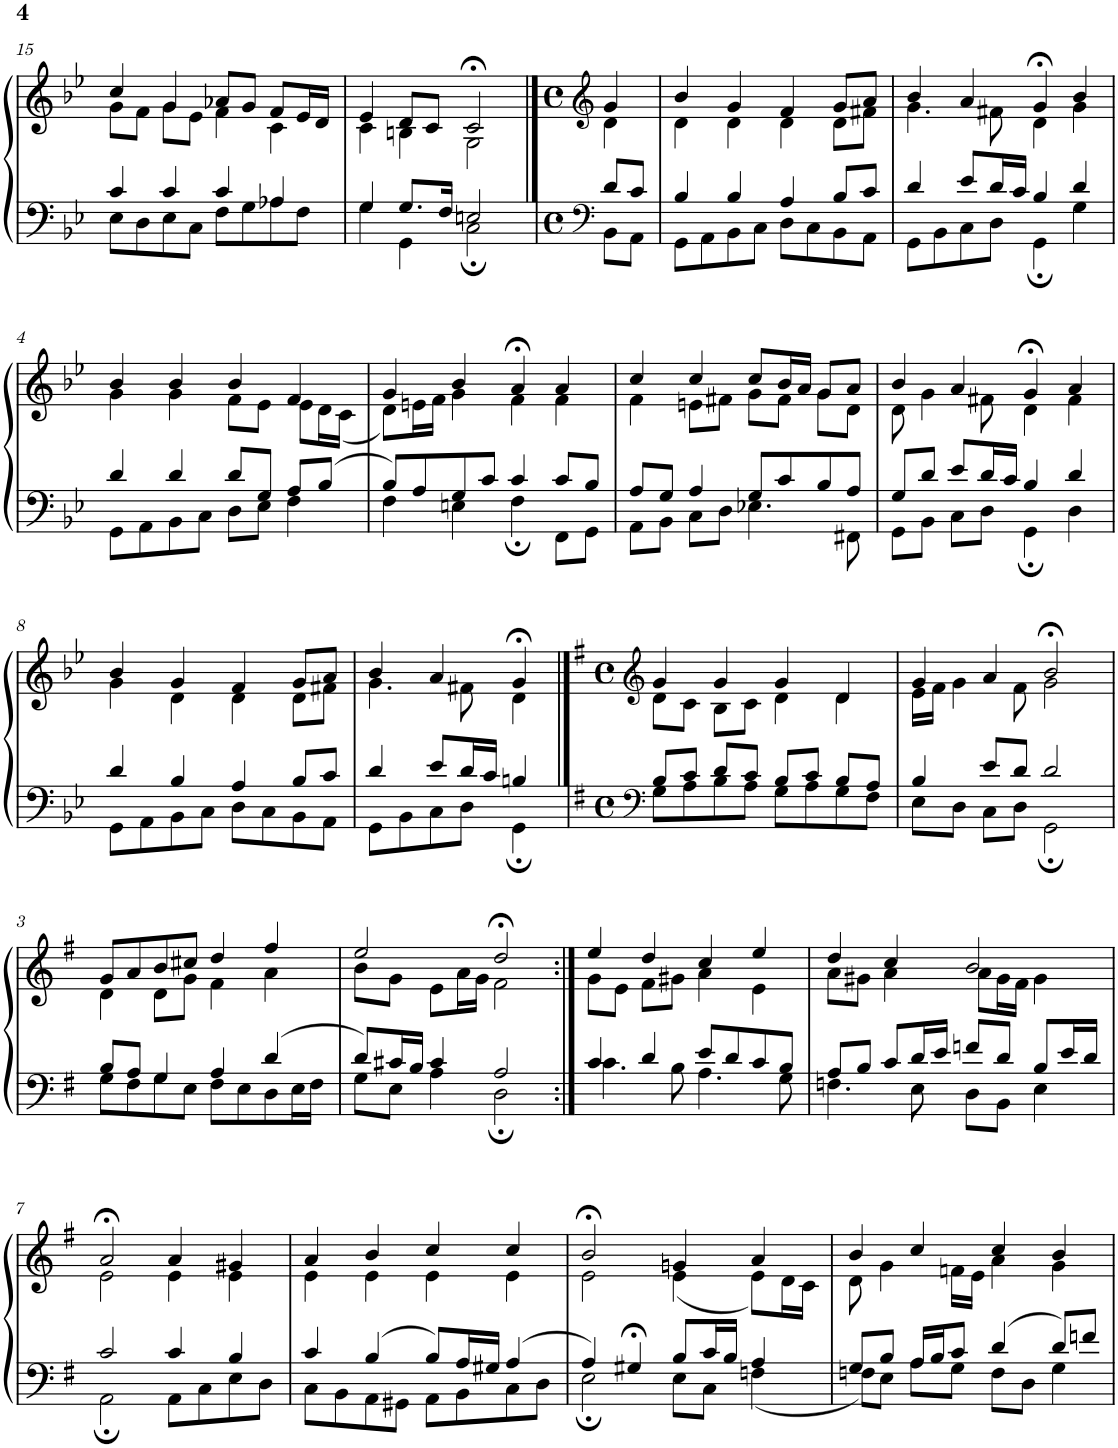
**kern	**kern
*part1	*part1
*staff2	*staff1
*I"Piano	*
*I'Pno	*
!!LO:PB:g=z
*clefF4	*clefG2
*k[b-e-]	*k[b-e-]
*M4/4	*M4/4
*met(c)	*met(c)
=15	=15
*^	*^
4c/	8E-\L	4cc/	8g\L
.	8D\	.	8f\J
4c/	8E-\	4g/	8g\L
.	8C\J	.	8e-\J
4c/	8F\L	8a-X/L	4f\
.	8G\	8g/J	.
4A-X/	8A-\	8f/L	4c\
.	8F\J	16e-/L	.
.	.	16d/JJ	.
=16	=16	=16	=16
4G/	4G\	4e-/	4c\
8.G/L	4GG\	8d/L	4Bn\
.	.	8c/J	.
16F/Jk	.	.	.
2En/	2C;\	2c;</	2G\
==1	==1	==1	==1
*clefF4	*	*clefG2	*
*M4/4	*	*M4/4	*
*met(c)	*	*met(c)	*
8d/L	8BB-\L	4g/	4d\
8c/J	8AA\J	.	.
=2	=2	=2	=2
4B-/	8GG\L	4b-/	4d\
.	8AA\	.	.
4B-/	8BB-\	4g/	4d\
.	8C\J	.	.
4A/	8D\L	4f/	4d\
.	8C\	.	.
8B-/L	8BB-\	8g/L	8d\L
8c/J	8AA\J	8a/J	8f#X\J
=3	=3	=3	=3
4d/	8GG\L	4b-/	4.g\
.	8BB-\	.	.
8e-/L	8C\	4a/	.
16d/L	8D\J	.	8f#X\
16c/JJ	.	.	.
4B-/	4GG;\	4g;</	4d\
4d/	4G\	4b-/	4g\
!!LO:LB:g=z	!!
=4	=4	=4	=4
4d/	8GG\L	4b-/	4g\
.	8AA\	.	.
4d/	8BB-\	4b-/	4g\
.	8C\J	.	.
8d/L	8D\L	4b-/	8f\L
8G/J	8E-\J	.	8e-\J
8A/L	4F\	4f/	8e-\L
8B-/J	.	.	16d\L
.	.	.	(<16c\JJ
=5	=5	=5	=5
8B-/L	4F\	4g/	8d\L)
8A/	.	.	16en\L
.	.	.	16f\JJ
8G/	4En\	4b-/	4g\
8c/J	.	.	.
4c/	4F;\	4a;</	4f\
8c/L	8FF\L	4a/	4f\
8B-/J	8GG\J	.	.
=6	=6	=6	=6
8A/L	8AA\L	4cc/	4f\
8G/J	8BB-\J	.	.
4A/	8C\L	4cc/	8en\L
.	8D\J	.	8f#X\J
8G/L	4.E-X\	8cc/L	8g\L
8c/	.	16b-/L	8f#\J
.	.	16a/JJ	.
8B-/	.	8g/L	8g\L
8A/J	8FF#X\	8a/J	8d\J
=7	=7	=7	=7
8G/L	8GG\L	4b-/	8d\
8d/J	8BB-\J	.	4g\
8e-/L	8C\L	4a/	.
16d/L	8D\J	.	8f#X\
16c/JJ	.	.	.
4B-/	4GG;\	4g;</	4d\
4d/	4D\	4a/	4f#\
!!LO:LB:g=z	!!
=8	=8	=8	=8
4d/	8GG\L	4b-/	4g\
.	8AA\	.	.
4B-/	8BB-\	4g/	4d\
.	8C\J	.	.
4A/	8D\L	4f/	4d\
.	8C\	.	.
8B-/L	8BB-\	8g/L	8d\L
8c/J	8AA\J	8a/J	8f#X\J
=9	=9	=9	=9
4d/	8GG\L	4b-/	4.g\
.	8BB-\	.	.
8e-/L	8C\	4a/	.
16d/L	8D\J	.	8f#X\
16c/JJ	.	.	.
4Bn/	4GG;\	4g;</	4d\
==1	==1	==1	==1
*clefF4	*	*clefG2	*
*k[f#]	*	*k[f#]	*
*M4/4	*	*M4/4	*
*met(c)	*	*met(c)	*
8B/L	8G\L	4g/	8d\L
8c/J	8A\	.	8c\J
8d/L	8B\	4g/	8B\L
8c/J	8A\J	.	8c\J
8B/L	8G\L	4g/	4d\
8c/J	8A\	.	.
8B/L	8G\	4d/	4d\
8A/J	8F#\J	.	.
=2	=2	=2	=2
4B/	8E\L	4g/	16e\LL
.	.	.	16f#\JJ
.	8D\J	.	4g\
8e/L	8C\L	4a/	.
8d/J	8D\J	.	8f#\
2d/	2GG;\	2b;</	2g\
!!LO:LB:g=z	!!
=3	=3	=3	=3
8B/L	8G\L	8g/L	4d\
8A/J	8F#\	8a/	.
4G/	8G\	8b/	8d\L
.	8E\J	8cc#X/J	8g\J
4A/	8F#\L	4dd/	4f#\
.	8E\	.	.
4d/	8D\	4ff#/	4a\
.	16E\L	.	.
.	16F#\JJ	.	.
=4	=4	=4	=4
8d/L	8G\L	2ee/	8b\L
16c#X/L	8E\J	.	8g\J
16B/JJ	.	.	.
4c#/	4A\	.	8e\L
.	.	.	16a\L
.	.	.	16g\JJ
2A/	2D;\	2dd;</	2f#\
=5:|!	=5:|!	=5:|!	=5:|!
4c/	4.c\	4ee/	8g\L
.	.	.	8e\J
4d/	.	4dd/	8f#\L
.	8B\	.	8g#X\J
8e/L	4.A\	4cc/	4a\
8d/	.	.	.
8c/	.	4ee/	4e\
8B/J	8G\	.	.
=6	=6	=6	=6
8A/L	4.Fn\	4dd/	8a\L
8B/J	.	.	8g#X\J
8c/L	.	4cc/	4a\
16d/L	8E\	.	.
16e/JJ	.	.	.
8fn/L	8D\L	2b/	8a\L
8d/J	8BB\J	.	16g#\L
.	.	.	16f#\JJ
8B/L	4E\	.	4g#\
16e/L	.	.	.
16d/JJ	.	.	.
!!LO:LB:g=z	!!
=7	=7	=7	=7
2c/	2AA;\	2a;</	2e\
4c/	8AA\L	4a/	4e\
.	8C\	.	.
4B/	8E\	4g#X/	4e\
.	8D\J	.	.
=8	=8	=8	=8
4c/	8C\L	4a/	4e\
.	8BB\	.	.
4B/	8AA\	4b/	4e\
.	8GG#X\J	.	.
8B/L	8AA\L	4cc/	4e\
16A/L	8BB\	.	.
16G#X/JJ	.	.	.
4A/	8C\	4cc/	4e\
.	8D\J	.	.
=9	=9	=9	=9
4A/	2E;\	2b;</	2e\
4G#X;</	.	.	.
8B/L	8E\L	4gn/	(<4e\
16c/L	8C\J	.	.
16B/JJ	.	.	.
4A/	4Fn\	4a/	8e\L)
.	.	.	16d\L
.	.	.	16c\JJ
=10	=10	=10	=10
8G/L	8Fn\L	4b/	8d\
8B/J	8E\J	.	4g\
16A/LL	8A\L	4cc/	.
16B/J	.	.	.
8c/J	8G\J	.	16fn\LL
.	.	.	16e\JJ
4d/	8F\L	4cc/	4a\
.	8D\J	.	.
8d/L	4G\	4b/	4g\
8fn/J	.	.	.
*v	*v	*	*
*	*v	*v
=	=
*-	*-
